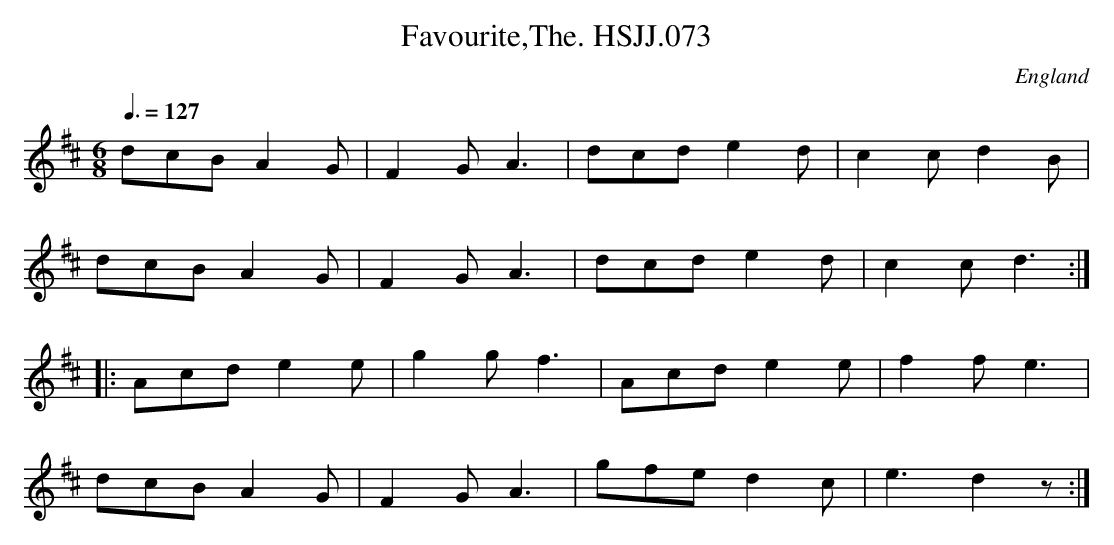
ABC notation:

X:1
T:Favourite,The. HSJJ.073
M:6/8
L:1/8
Q:3/8=127
O:England
K:D
dcB A2G|F2GA3|dcde2d|c2cd2B|
dcBA2G|F2GA3|dcde2d|c2cd3:|
|:Acde2e|g2gf3|Acde2e|f2fe3|
dcBA2G|F2GA3|gfed2c|e3d2z:|
